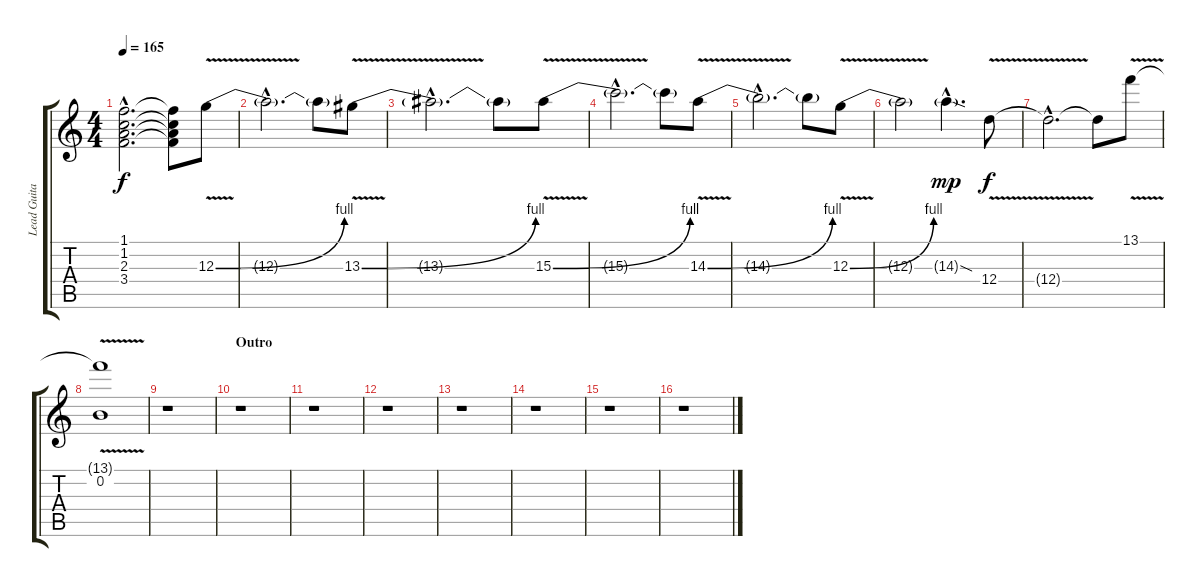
\track ("Lead Guitar Overdub (Slash)" "Lead Guita") {instrument overdrivenguitar}
\staff {score tabs}
\tuning (E4 B3 G3 D3 A2 E2) {hide}
\ts (4 4)
\tempo 165
\clef g2
\ks c
(1.1{hac t} 1.2{hac t} 2.3{hac t} 3.4{hac t}).2{d dy f} (1.1{t} 1.2{t} 2.3{t} 3.4{t}).8 12.3{be (bend 0 0 60 4) v}.8 |
12.3{hac t}.2{d} 12.3{t}.8 13.3{be (bend 0 0 60 4) v}.8 |
13.3{hac t}.2{d} 13.3{t}.8 15.3{be (bend 0 0 60 4) v}.8 |
15.3{hac t}.2{d} 15.3{t}.8 14.3{be (bend 0 0 60 4) v}.8 |
14.3{hac t}.2{d} 14.3{t}.8 12.3{be (bend 0 0 60 4) v}.8 |
12.3{t}.2 14.3{sod g hac}.4{d dy mp} 12.4{v}.8{dy f} |
12.4{hac t}.2{d} 12.4{t}.8 13.1{v}.8 |
(13.1{t} 0.2).1 |
r.1 |
\section ("" "Outro")
r.1 |
r.1 |
r.1 |
r.1 |
r.1 |
r.1 |
r.1
